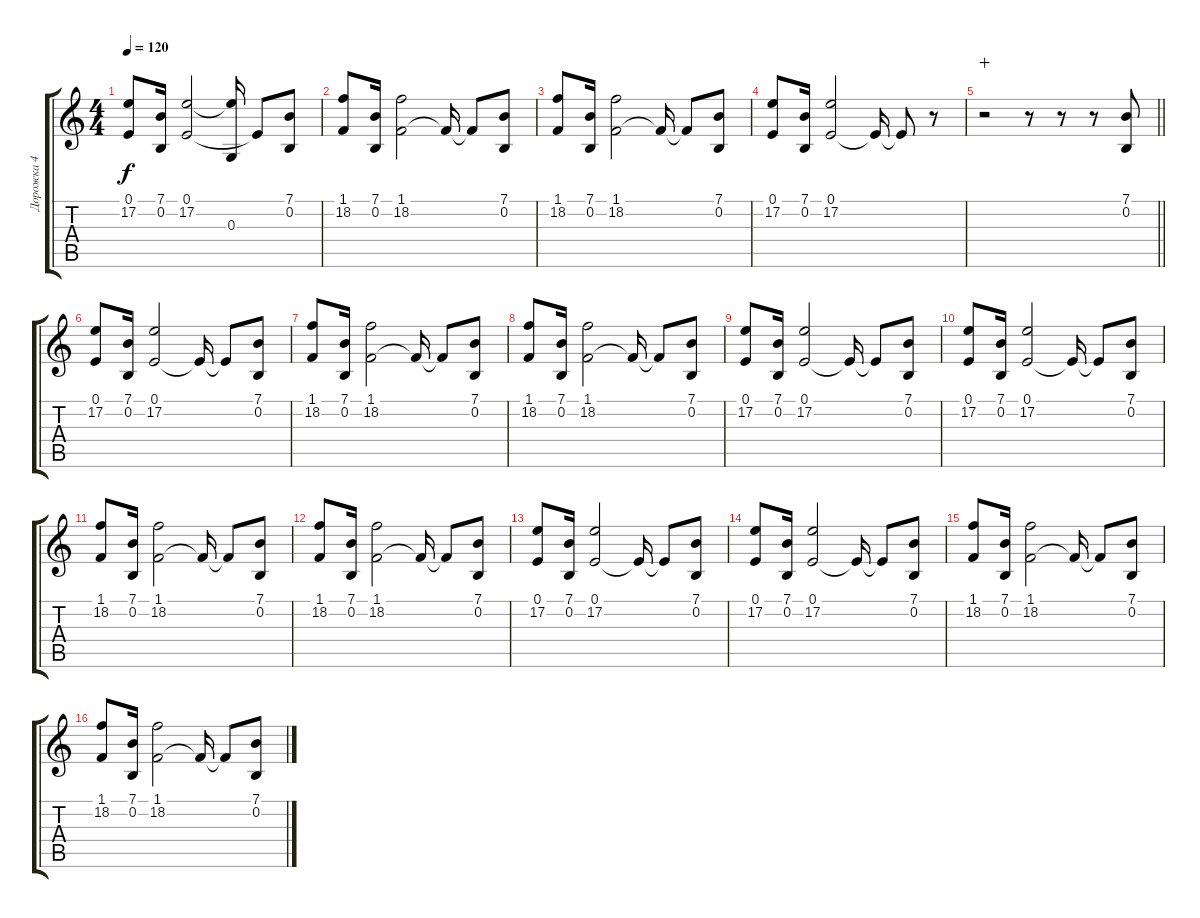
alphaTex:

\track ("Дорожка 4" "Дорожка 4") {instrument voiceoohs}
\staff {score tabs}
\tuning (E4 B3 G3 D3 A2 E2) {hide}
\ts (4 4)
\tempo 120
\clef g2
\ks c
(0.1 17.2).8{dy f} (7.1 0.2).16 (0.1 17.2).2 (17.2{t} 0.3).16 0.1{t}.8 (7.1 0.2).8 |
(1.1 18.2).8 (7.1 0.2).16 (1.1 18.2).2 1.1{t}.16 1.1{t}.8 (7.1 0.2).8 |
(1.1 18.2).8 (7.1 0.2).16 (1.1 18.2).2 1.1{t}.16 1.1{t}.8 (7.1 0.2).8 |
(0.1 17.2).8 (7.1 0.2).16 (0.1 17.2).2 0.1{t}.16 0.1{t}.8 r.8 |
\barLineRight lightlight
r.2{wahc} r.8 r.8 r.8 (7.1 0.2).8 |
(0.1 17.2).8 (7.1 0.2).16 (0.1 17.2).2 0.1{t}.16 0.1{t}.8 (7.1 0.2).8 |
(1.1 18.2).8 (7.1 0.2).16 (1.1 18.2).2 1.1{t}.16 1.1{t}.8 (7.1 0.2).8 |
(1.1 18.2).8 (7.1 0.2).16 (1.1 18.2).2 1.1{t}.16 1.1{t}.8 (7.1 0.2).8 |
(0.1 17.2).8 (7.1 0.2).16 (0.1 17.2).2 0.1{t}.16 0.1{t}.8 (7.1 0.2).8 |
(0.1 17.2).8 (7.1 0.2).16 (0.1 17.2).2 0.1{t}.16 0.1{t}.8 (7.1 0.2).8 |
(1.1 18.2).8 (7.1 0.2).16 (1.1 18.2).2 1.1{t}.16 1.1{t}.8 (7.1 0.2).8 |
(1.1 18.2).8 (7.1 0.2).16 (1.1 18.2).2 1.1{t}.16 1.1{t}.8 (7.1 0.2).8 |
(0.1 17.2).8 (7.1 0.2).16 (0.1 17.2).2 0.1{t}.16 0.1{t}.8 (7.1 0.2).8 |
(0.1 17.2).8 (7.1 0.2).16 (0.1 17.2).2 0.1{t}.16 0.1{t}.8 (7.1 0.2).8 |
(1.1 18.2).8 (7.1 0.2).16 (1.1 18.2).2 1.1{t}.16 1.1{t}.8 (7.1 0.2).8 |
(1.1 18.2).8 (7.1 0.2).16 (1.1 18.2).2 1.1{t}.16 1.1{t}.8 (7.1 0.2).8
